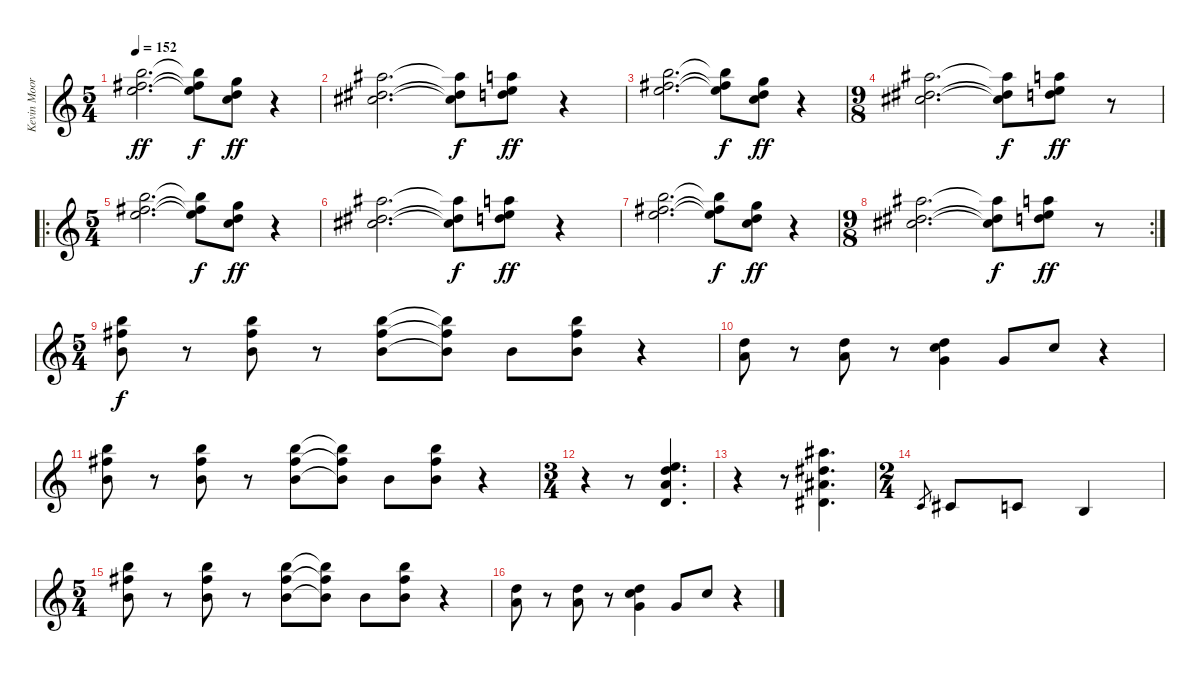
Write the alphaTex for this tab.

\track ("Kevin Moore (Keyboard)" "Kevin Moor") {instrument drawbarorgan}
\staff {score}
\tuning (E5 B4 G4 D4 A3 D3) {hide}
\ts (5 4)
\tempo 152
\clef g2
\ks c
(7.1 7.2 9.3).2{d dy ff volume 11 instrument drawbarorgan} (7.1{t} 7.2{t} 9.3{t}).8{dy f} (3.1 3.2 5.3).8{dy ff} r.4 |
(6.1 4.2 6.3).2{d} (6.1{t} 4.2{t} 6.3{t}).8{dy f} (5.1 5.2 7.3).8{dy ff} r.4 |
(7.1 7.2 9.3).2{d} (7.1{t} 7.2{t} 9.3{t}).8{dy f} (3.1 3.2 5.3).8{dy ff} r.4 |
\ts (9 8)
(6.1 4.2 6.3).2{d} (6.1{t} 4.2{t} 6.3{t}).8{dy f} (5.1 5.2 7.3).8{dy ff} r.8 |
\ro
\ts (5 4)
(7.1 7.2 9.3).2{d} (7.1{t} 7.2{t} 9.3{t}).8{dy f} (3.1 3.2 5.3).8{dy ff} r.4 |
(6.1 4.2 6.3).2{d} (6.1{t} 4.2{t} 6.3{t}).8{dy f} (5.1 5.2 7.3).8{dy ff} r.4 |
(7.1 7.2 9.3).2{d} (7.1{t} 7.2{t} 9.3{t}).8{dy f} (3.1 3.2 5.3).8{dy ff} r.4 |
\rc 2
\ts (9 8)
(6.1 4.2 6.3).2{d} (6.1{t} 4.2{t} 6.3{t}).8{dy f} (5.1 5.2 7.3).8{dy ff} r.8 |
\ts (5 4)
(7.1 7.2 4.3).8{dy f volume 11 instrument rockorgan} r.8 (7.1 7.2 4.3).8 r.8 (7.1 7.2 4.3).8 (7.1{t} 7.2{t} 4.3{t}).8 0.2.8 (7.1 7.2 4.3).8 r.4 |
(3.2 2.3).8 r.8 (3.2 2.3).8 r.8 (3.2 5.3 5.4).4 5.4.8 5.3.8 r.4 |
(7.1 7.2 9.4).8 r.8 (7.1 7.2 9.4).8 r.8 (7.1 7.2 9.4).8 (7.1{t} 7.2{t} 9.4{t}).8 0.2.8 (7.1 7.2 9.4).8 r.4 |
\ts (3 4)
r.4 r.8 (0.1 3.2 2.3 0.4).4{d} |
r.4 r.8 (6.1 4.2 3.3 1.4).4{d} |
\ts (2 4)
3.5.8{gr} 4.5.8 3.5.8 2.5.4 |
\ts (5 4)
(7.1 7.2 4.3).8 r.8 (7.1 7.2 9.4).8 r.8 (7.1 7.2 9.4).8 (7.1{t} 7.2{t} 9.4{t}).8 0.2.8 (7.1 7.2 9.4).8 r.4 |
(3.2 2.3).8 r.8 (3.2 2.3).8 r.8 (3.2 5.3 5.4).4 5.4.8 5.3.8 r.4
